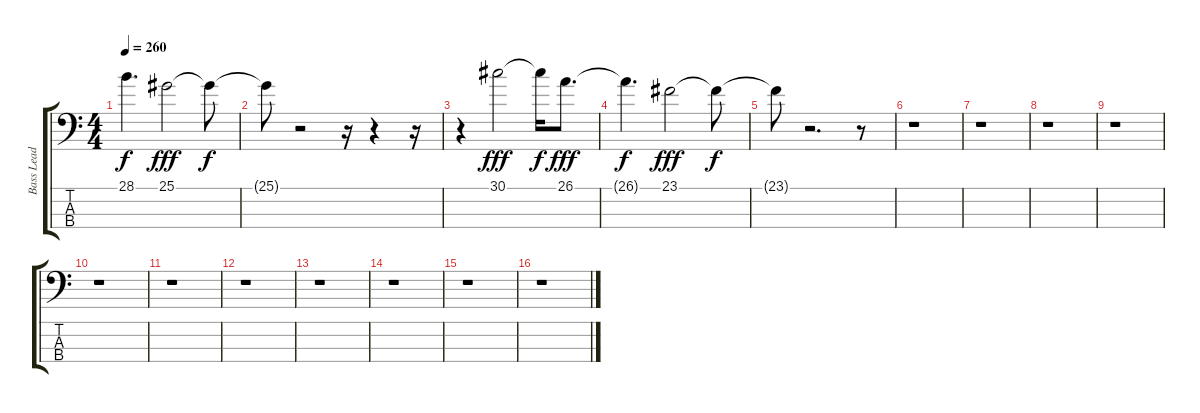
\track ("Bass Lead" "Bass Lead") {instrument lead8bassandlead}
\staff {score tabs}
\tuning (G2 D2 A1 E1) {hide}
\ts (4 4)
\tempo 260
\clef f4
\ks c
28.1{t}.4{d dy f} 25.1.2{dy fff} 25.1{t}.8{dy f} |
25.1{t}.8 r.2 r.16 r.4 r.16 |
r.4 30.1.2{dy fff} 30.1{t}.16{dy f} 26.1.8{d dy fff} |
26.1{t}.4{d dy f} 23.1.2{dy fff} 23.1{t}.8{dy f} |
23.1{t}.8 r.2{d} r.8 |
r.1 |
r.1 |
r.1 |
r.1 |
r.1 |
r.1 |
r.1 |
r.1 |
r.1 |
r.1 |
r.1
